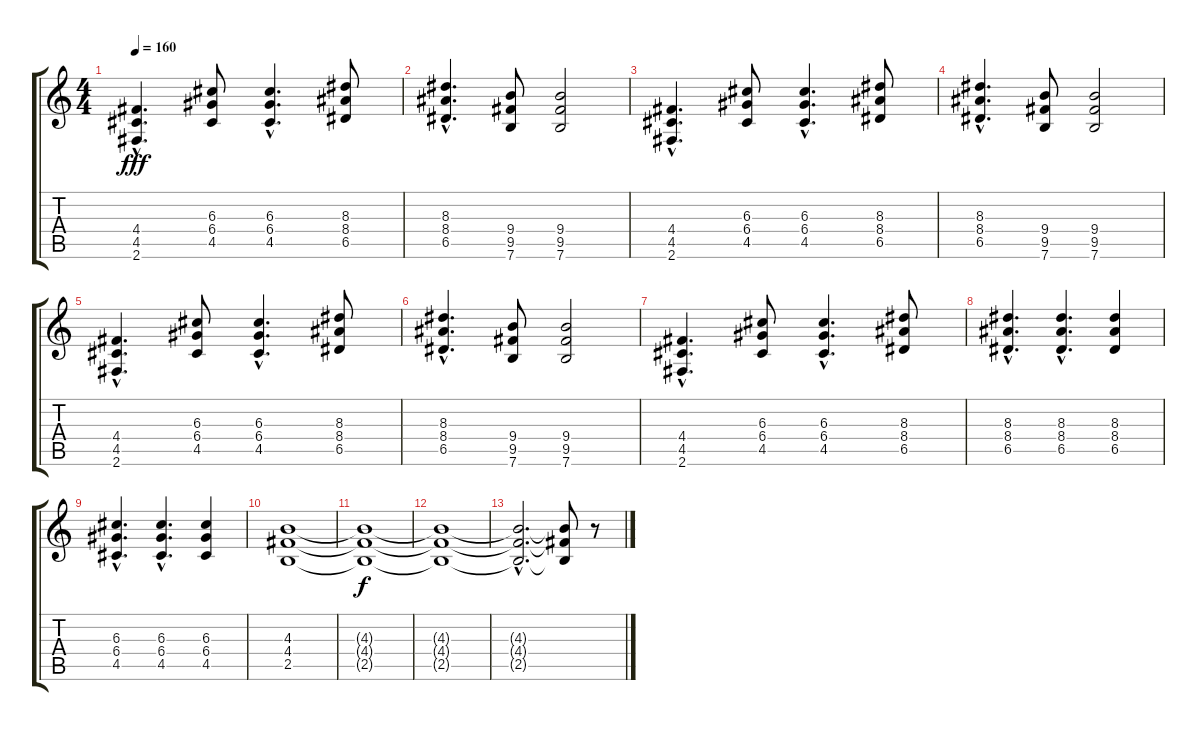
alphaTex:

\track "" {instrument distortionguitar}
\staff {score tabs}
\tuning (E4 B3 G3 D3 A2 E2) {hide}
\ts (4 4)
\tempo 160
\clef g2
\ks c
(4.4{hac} 4.5{hac} 2.6{hac}).4{d dy fff} (6.3 6.4 4.5).8 (6.3{hac} 6.4{hac} 4.5{hac}).4{d} (8.3 8.4 6.5).8 |
(8.3{hac} 8.4{hac} 6.5{hac}).4{d} (9.4 9.5 7.6).8 (9.4 9.5 7.6).2 |
(4.4{hac} 4.5{hac} 2.6{hac}).4{d} (6.3 6.4 4.5).8 (6.3{hac} 6.4{hac} 4.5{hac}).4{d} (8.3 8.4 6.5).8 |
(8.3{hac} 8.4{hac} 6.5{hac}).4{d} (9.4 9.5 7.6).8 (9.4 9.5 7.6).2 |
(4.4{hac} 4.5{hac} 2.6{hac}).4{d} (6.3 6.4 4.5).8 (6.3{hac} 6.4{hac} 4.5{hac}).4{d} (8.3 8.4 6.5).8 |
(8.3{hac} 8.4{hac} 6.5{hac}).4{d} (9.4 9.5 7.6).8 (9.4 9.5 7.6).2 |
(4.4{hac} 4.5{hac} 2.6{hac}).4{d} (6.3 6.4 4.5).8 (6.3{hac} 6.4{hac} 4.5{hac}).4{d} (8.3 8.4 6.5).8 |
(8.3{hac} 8.4{hac} 6.5{hac}).4{d} (8.3{hac} 8.4{hac} 6.5{hac}).4{d} (8.3 8.4 6.5).4 |
(6.3{hac} 6.4{hac} 4.5{hac}).4{d} (6.3{hac} 6.4{hac} 4.5{hac}).4{d} (6.3 6.4 4.5).4 |
(4.3 4.4 2.5).1 |
(4.3{t} 4.4{t} 2.5{t}).1{dy f} |
(4.3{t} 4.4{t} 2.5{t}).1 |
(4.3{hac t} 4.4{hac t} 2.5{hac t}).2{d} (4.3{t} 4.4{t} 2.5{t}).8 r.8
